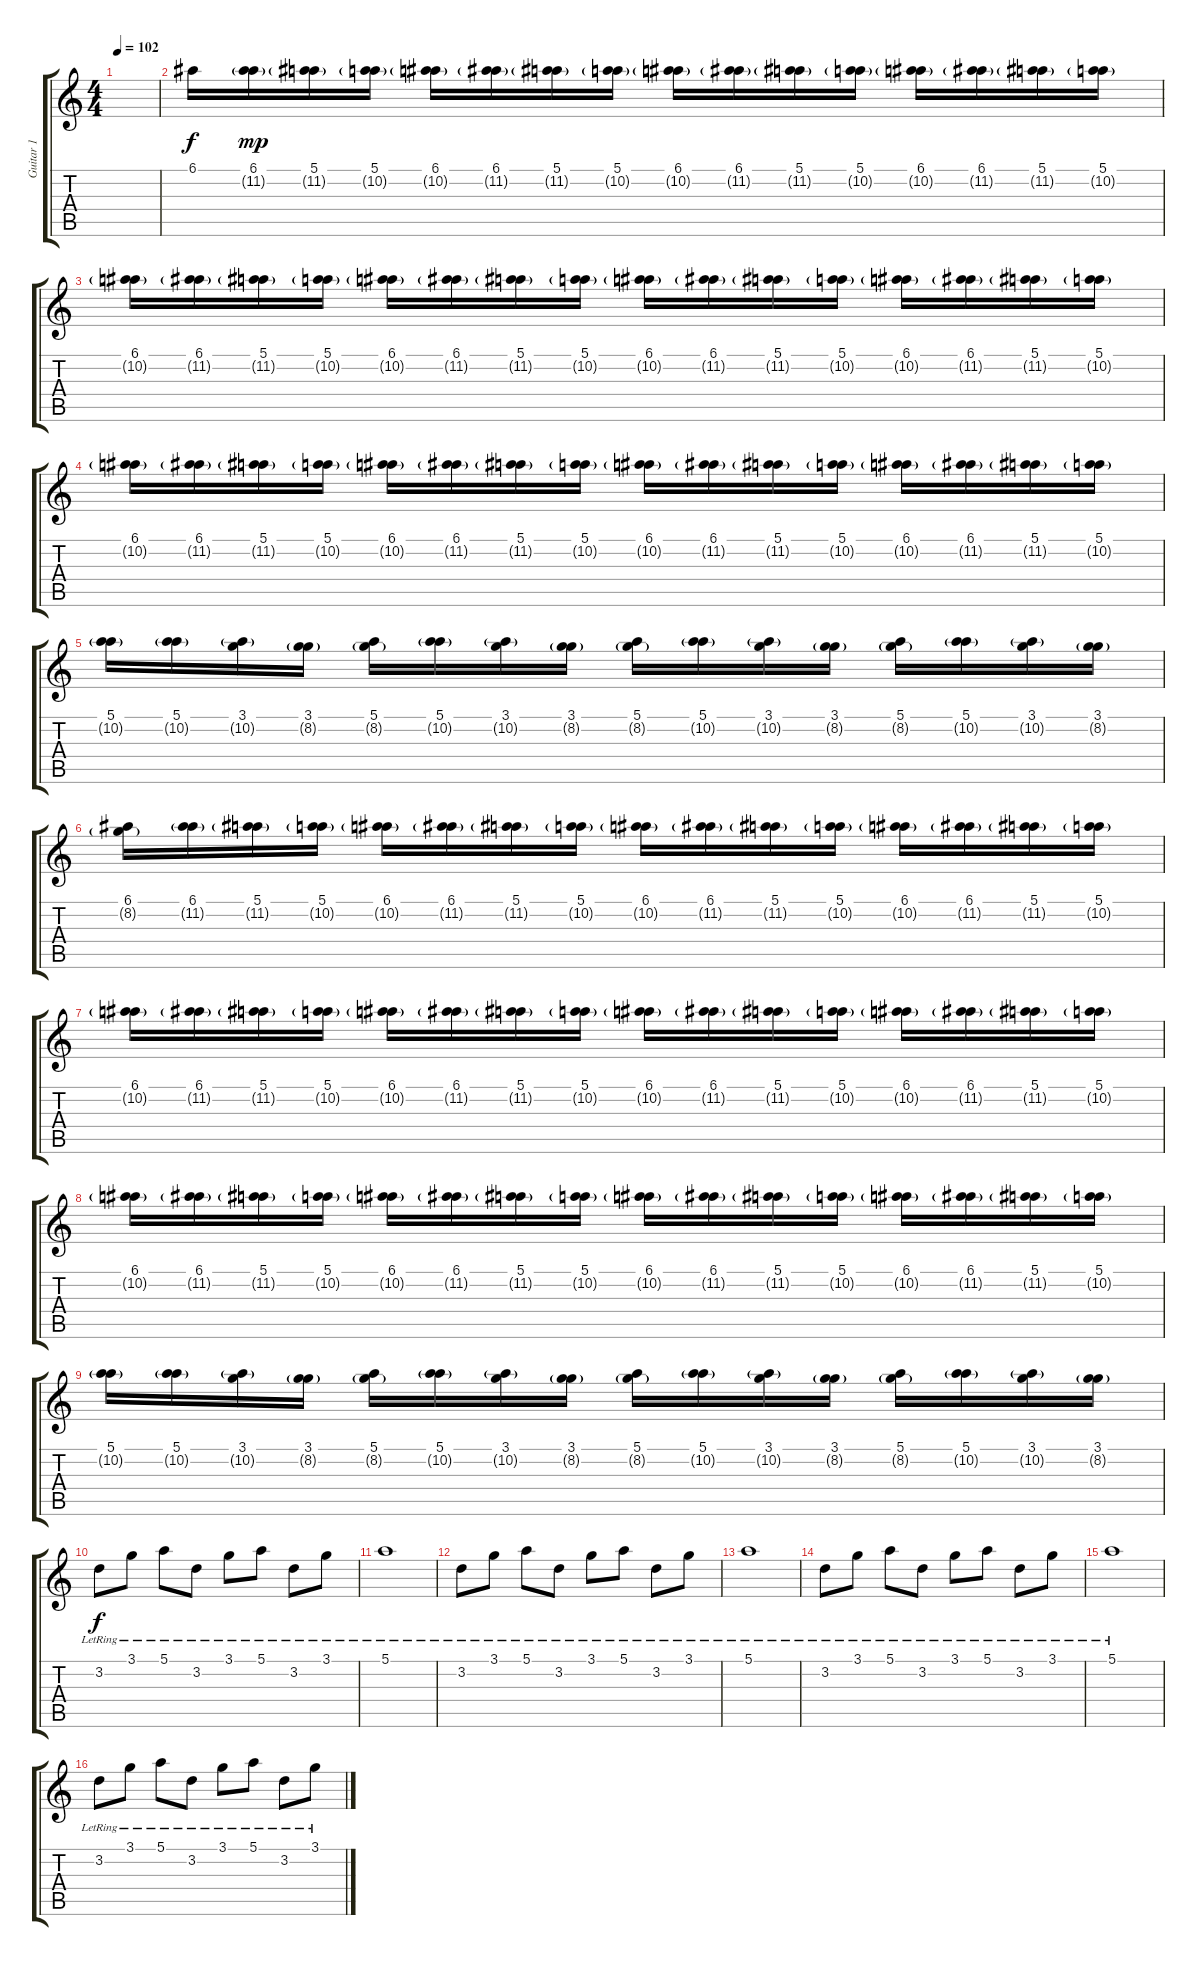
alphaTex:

\track ("Guitar 1" "Guitar 1") {instrument overdrivenguitar}
\staff {score tabs}
\tuning (E4 B3 G3 D3 A2 E2) {hide}
\ts (4 4)
\tempo 102
\clef g2
\ks c
|
6.1.16{volume 6 instrument electricguitarjazz} (6.1 11.2{g}).16{dy mp} (5.1 11.2{g}).16 (5.1 10.2{g}).16 (6.1 10.2{g}).16 (6.1 11.2{g}).16 (5.1 11.2{g}).16 (5.1 10.2{g}).16 (6.1 10.2{g}).16 (6.1 11.2{g}).16 (5.1 11.2{g}).16 (5.1 10.2{g}).16 (6.1 10.2{g}).16 (6.1 11.2{g}).16 (5.1 11.2{g}).16 (5.1 10.2{g}).16 |
(6.1 10.2{g}).16{volume 6 instrument electricguitarjazz} (6.1 11.2{g}).16 (5.1 11.2{g}).16 (5.1 10.2{g}).16 (6.1 10.2{g}).16 (6.1 11.2{g}).16 (5.1 11.2{g}).16 (5.1 10.2{g}).16 (6.1 10.2{g}).16 (6.1 11.2{g}).16 (5.1 11.2{g}).16 (5.1 10.2{g}).16 (6.1 10.2{g}).16 (6.1 11.2{g}).16 (5.1 11.2{g}).16 (5.1 10.2{g}).16 |
(6.1 10.2{g}).16{volume 6 instrument electricguitarjazz} (6.1 11.2{g}).16 (5.1 11.2{g}).16 (5.1 10.2{g}).16 (6.1 10.2{g}).16 (6.1 11.2{g}).16 (5.1 11.2{g}).16 (5.1 10.2{g}).16 (6.1 10.2{g}).16 (6.1 11.2{g}).16 (5.1 11.2{g}).16 (5.1 10.2{g}).16 (6.1 10.2{g}).16 (6.1 11.2{g}).16 (5.1 11.2{g}).16 (5.1 10.2{g}).16 |
(5.1 10.2{g}).16{volume 6 instrument electricguitarjazz} (5.1 10.2{g}).16 (3.1 10.2{g}).16 (3.1 8.2{g}).16 (5.1 8.2{g}).16 (5.1 10.2{g}).16 (3.1 10.2{g}).16 (3.1 8.2{g}).16 (5.1 8.2{g}).16 (5.1 10.2{g}).16 (3.1 10.2{g}).16 (3.1 8.2{g}).16 (5.1 8.2{g}).16 (5.1 10.2{g}).16 (3.1 10.2{g}).16 (3.1 8.2{g}).16 |
(6.1 8.2{g}).16{volume 6 instrument electricguitarjazz} (6.1 11.2{g}).16 (5.1 11.2{g}).16 (5.1 10.2{g}).16 (6.1 10.2{g}).16 (6.1 11.2{g}).16 (5.1 11.2{g}).16 (5.1 10.2{g}).16 (6.1 10.2{g}).16 (6.1 11.2{g}).16 (5.1 11.2{g}).16 (5.1 10.2{g}).16 (6.1 10.2{g}).16 (6.1 11.2{g}).16 (5.1 11.2{g}).16 (5.1 10.2{g}).16 |
(6.1 10.2{g}).16{volume 6 instrument electricguitarjazz} (6.1 11.2{g}).16 (5.1 11.2{g}).16 (5.1 10.2{g}).16 (6.1 10.2{g}).16 (6.1 11.2{g}).16 (5.1 11.2{g}).16 (5.1 10.2{g}).16 (6.1 10.2{g}).16 (6.1 11.2{g}).16 (5.1 11.2{g}).16 (5.1 10.2{g}).16 (6.1 10.2{g}).16 (6.1 11.2{g}).16 (5.1 11.2{g}).16 (5.1 10.2{g}).16 |
(6.1 10.2{g}).16{volume 6 instrument electricguitarjazz} (6.1 11.2{g}).16 (5.1 11.2{g}).16 (5.1 10.2{g}).16 (6.1 10.2{g}).16 (6.1 11.2{g}).16 (5.1 11.2{g}).16 (5.1 10.2{g}).16 (6.1 10.2{g}).16 (6.1 11.2{g}).16 (5.1 11.2{g}).16 (5.1 10.2{g}).16 (6.1 10.2{g}).16 (6.1 11.2{g}).16 (5.1 11.2{g}).16 (5.1 10.2{g}).16 |
(5.1 10.2{g}).16{volume 6 instrument electricguitarjazz} (5.1 10.2{g}).16 (3.1 10.2{g}).16 (3.1 8.2{g}).16 (5.1 8.2{g}).16 (5.1 10.2{g}).16 (3.1 10.2{g}).16 (3.1 8.2{g}).16 (5.1 8.2{g}).16 (5.1 10.2{g}).16 (3.1 10.2{g}).16 (3.1 8.2{g}).16 (5.1 8.2{g}).16 (5.1 10.2{g}).16 (3.1 10.2{g}).16 (3.1 8.2{g}).16 |
3.2{lr}.8{dy f volume 11 instrument overdrivenguitar} 3.1{lr}.8 5.1{lr}.8 3.2{lr}.8 3.1{lr}.8 5.1{lr}.8 3.2{lr}.8 3.1{lr}.8 |
5.1{lr}.1{volume 3} |
3.2{lr}.8{volume 11} 3.1{lr}.8 5.1{lr}.8 3.2{lr}.8 3.1{lr}.8 5.1{lr}.8 3.2{lr}.8 3.1{lr}.8 |
5.1{lr}.1{volume 3} |
3.2{lr}.8{volume 11} 3.1{lr}.8 5.1{lr}.8 3.2{lr}.8 3.1{lr}.8 5.1{lr}.8 3.2{lr}.8 3.1{lr}.8 |
5.1{lr}.1{volume 3} |
3.2{lr}.8{volume 11} 3.1{lr}.8 5.1{lr}.8 3.2{lr}.8 3.1{lr}.8 5.1{lr}.8 3.2{lr}.8 3.1{lr}.8
